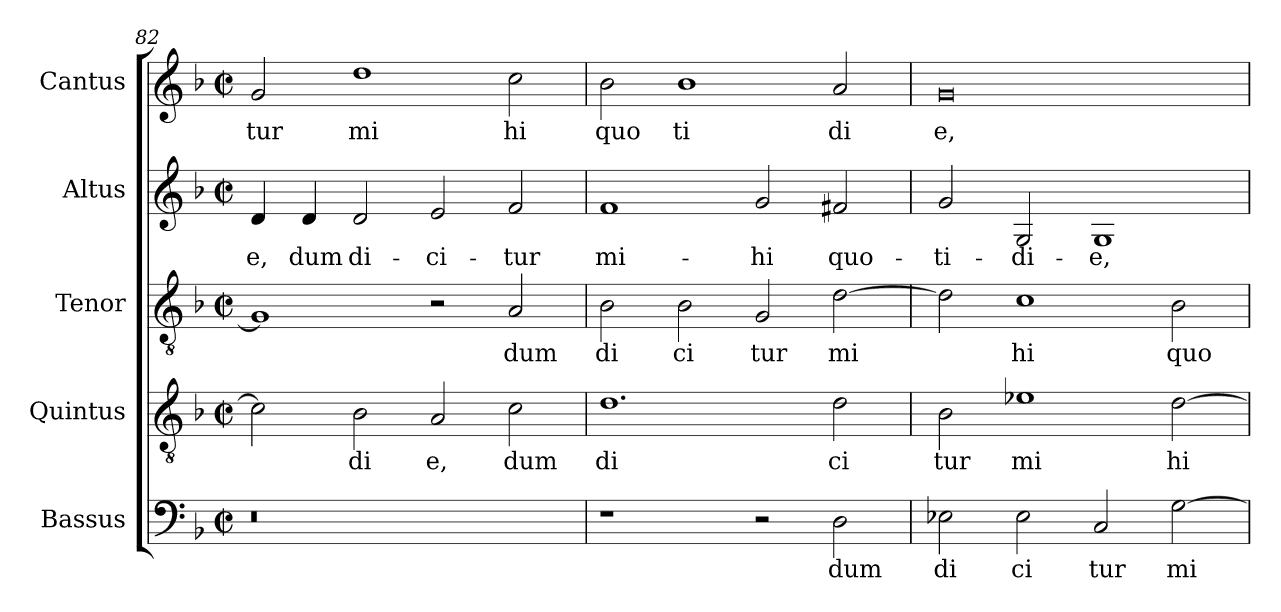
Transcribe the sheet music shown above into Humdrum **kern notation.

**kern	**text	**kern	**text	**kern	**text	**kern	**text	**kern	**text
*part5	*part5	*part4	*part4	*part3	*part3	*part2	*part2	*part1	*part1
*staff5	*staff5	*staff4	*staff4	*staff3	*staff3	*staff2	*staff2	*staff1	*staff1
*I"Bassus	*	*I"Quintus	*	*I"Tenor	*	*I"Altus	*	*I"Cantus	*
*clefF4	*	*clefGv2	*	*clefGv2	*	*clefG2	*	*clefG2	*
*k[b-]	*	*k[b-]	*	*k[b-]	*	*k[b-]	*	*k[b-]	*
*F:	*	*F:	*	*F:	*	*F:	*	*F:	*
*M2/2	*	*M2/2	*	*M2/2	*	*M2/2	*	*M2/2	*
*met(c|)	*	*met(c|)	*	*met(c|)	*	*met(c|)	*	*met(c|)	*
=82	=82	=82	=82	=82	=82	=82	=82	=82	=82
!	!	!	!	!	!	!	!LO:LY:b:cj	!	!LO:LY:b:cj
0r	.	2c\]	.	1G]	.	4d/	-e,	2g/	tur
!	!	!	!	!	!	!	!LO:LY:b:cj	!	!
.	.	.	.	.	.	4d/	dum	.	.
!	!	!	!LO:LY:b:cj	!	!	!	!LO:LY:b:cj	!	!LO:LY:b:cj
.	.	2B-\	di	.	.	2d/	di-	1dd	mi
!	!	!	!LO:LY:b:cj	!	!	!	!LO:LY:b:cj	!	!
.	.	2A/	e,	2r	.	2e/	-ci-	.	.
!	!	!	!LO:LY:b:cj	!	!LO:LY:b:cj	!	!LO:LY:b:cj	!	!LO:LY:b:cj
.	.	2c\	dum	2A/	dum	2f/	-tur	2cc\	hi
=83	=83	=83	=83	=83	=83	=83	=83	=83	=83
!	!	!	!LO:LY:b:cj	!	!LO:LY:b:cj	!	!LO:LY:b:cj	!	!LO:LY:b:cj
1r	.	1.d	di	2B-\	di	1f	mi-	2b-\	quo
!	!	!	!	!	!LO:LY:b:cj	!	!	!	!LO:LY:b:cj
.	.	.	.	2B-\	ci	.	.	1b-	ti
!	!	!	!	!	!LO:LY:b:cj	!	!LO:LY:b:cj	!	!
2r	.	.	.	2G/	tur	2g/	-hi	.	.
!	!LO:LY:b:cj	!	!LO:LY:b:cj	!	!LO:LY:b	!	!LO:LY:b:cj	!	!LO:LY:b:cj
2D\	dum	2d\	ci	[>2d\	mi	2f#X/	quo-	2a/	di
=84	=84	=84	=84	=84	=84	=84	=84	=84	=84
!	!LO:LY:b:cj	!	!LO:LY:b:cj	!	!	!	!LO:LY:b:cj	!	!LO:LY:b:cj
2E-X\	di	2B-\	tur	2d\]	.	2g/	-ti-	0g	e,
!	!LO:LY:b:cj	!	!LO:LY:b:cj	!	!LO:LY:b:cj	!	!LO:LY:b:cj	!	!
2E-\	ci	1e-X	mi	1c	hi	2G/	-di-	.	.
!	!LO:LY:b:cj	!	!	!	!	!	!LO:LY:b:cj	!	!
2C/	tur	.	.	.	.	1G	-e,	.	.
!	!LO:LY:b	!	!LO:LY:b:cj	!	!LO:LY:b:cj	!	!	!	!
[>2G\	mi	[>2d\	hi	2B-\	quo	.	.	.	.
=	=	=	=	=	=	=	=	=	=
*-	*-	*-	*-	*-	*-	*-	*-	*-	*-
